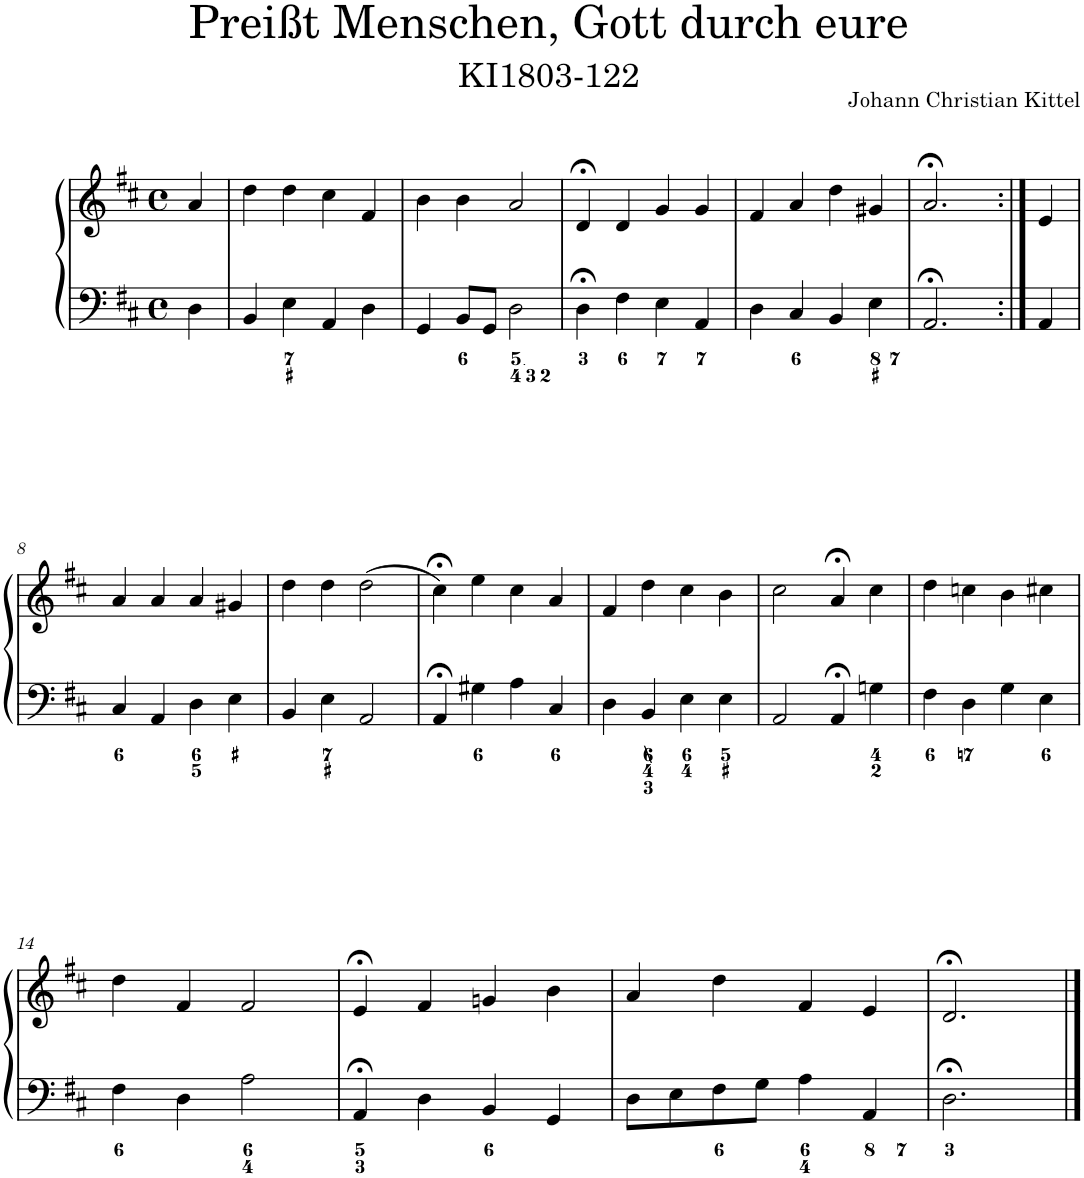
**kern	**kern
*part1	*part1
*staff2	*staff1
*I"Piano	*
*I'Pno.	*
*clefF4	*clefG2
*k[f#c#]	*k[f#c#]
*M4/4	*M4/4
*met(c)	*met(c)
=1	=1
4D\	4a/
=2	=2
4BB/	4dd\
4E\	4dd\
4AA/	4cc#\
4D\	4f#/
=3	=3
4GG/	4b\
8BB/L	4b\
8GG/J	.
2D\	2a/
=4	=4
4D;<\	4d;</
4F#\	4d/
4E\	4g/
4AA/	4g/
=5	=5
4D\	4f#/
4C#/	4a/
4BB/	4dd\
4E\	4g#X/
=6	=6
2.AA;</	2.a;</
=7:|!	=7:|!
4AA/	4e/
!!LO:LB:g=z
=8	=8
4C#/	4a/
4AA/	4a/
4D\	4a/
4E\	4g#X/
=9	=9
4BB/	4dd\
4E\	4dd\
2AA/	(2dd\
=10	=10
4AA;</	4cc#;<\)
4G#X\	4ee\
4A\	4cc#\
4C#/	4a/
=11	=11
4D\	4f#/
4BB/	4dd\
4E\	4cc#\
4E\	4b\
=12	=12
2AA/	2cc#\
4AA;</	4a;</
4Gn\	4cc#\
=13	=13
4F#\	4dd\
4D\	4ccn\
4G\	4b\
4E\	4cc#X\
!!LO:LB:g=z
=14	=14
4F#\	4dd\
4D\	4f#/
2A\	2f#/
=15	=15
4AA;</	4e;</
4D\	4f#/
4BB/	4gn/
4GG/	4b\
=16	=16
8D\L	4a/
8E\	.
8F#\	4dd\
8G\J	.
4A\	4f#/
4AA/	4e/
=17	=17
2.D;<\	2.d;</
==	==
*-	*-
